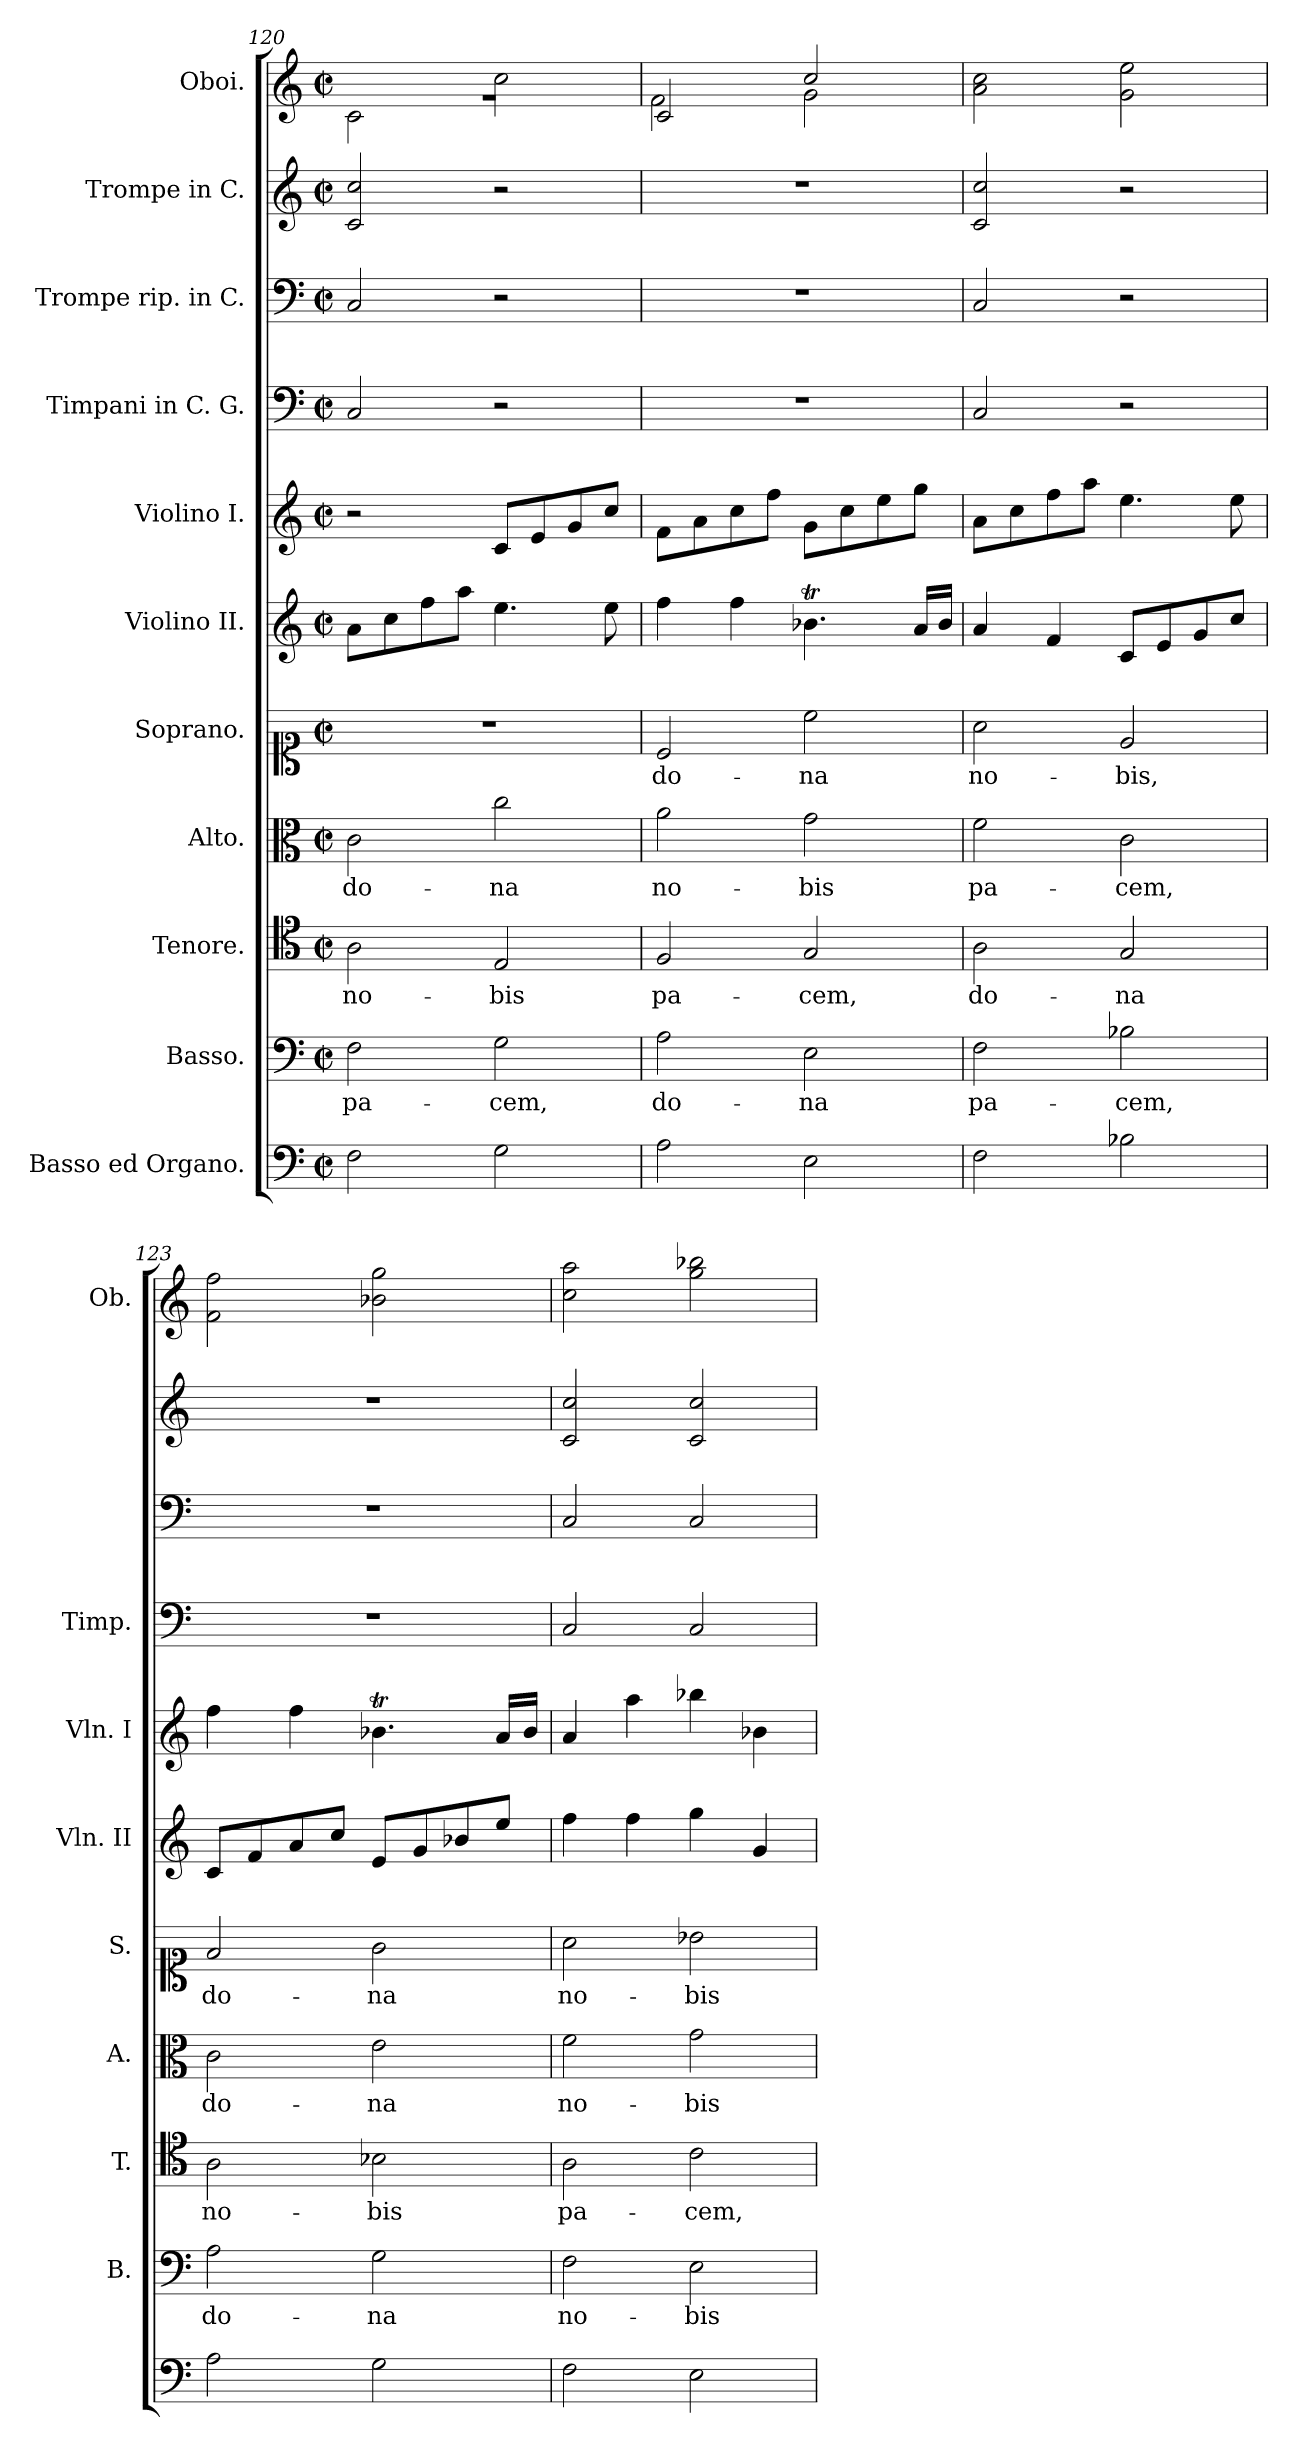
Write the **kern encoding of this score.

**kern	**kern	**text	**kern	**text	**kern	**text	**kern	**text	**kern	**kern	**kern	**kern	**kern	**kern
*part11	*part10	*part10	*part9	*part9	*part8	*part8	*part7	*part7	*part6	*part5	*part4	*part3	*part2	*part1
*staff11	*staff10	*staff10	*staff9	*staff9	*staff8	*staff8	*staff7	*staff7	*staff6	*staff5	*staff4	*staff3	*staff2	*staff1
*I"Basso ed  Organo.	*I"Basso.	*	*I"Tenore.	*	*I"Alto.	*	*I"Soprano.	*	*I"Violino II.	*I"Violino I.	*I"Timpani in C. G.	*I"Trompe rip. in C.	*I"Trompe in C.	*I"Oboi.
*	*I'B.	*	*I'T.	*	*I'A.	*	*I'S.	*	*I'Vln. II	*I'Vln. I	*I'Timp.	*	*	*I'Ob.
*clefF4	*clefF4	*	*clefC4	*	*clefC3	*	*clefC1	*	*clefG2	*clefG2	*clefF4	*clefF4	*clefG2	*clefG2
*k[]	*k[]	*	*k[]	*	*k[]	*	*k[]	*	*k[]	*k[]	*k[]	*k[]	*k[]	*k[]
*M2/2	*M2/2	*	*M2/2	*	*M2/2	*	*M2/2	*	*M2/2	*M2/2	*M2/2	*M2/2	*M2/2	*M2/2
*met(c|)	*met(c|)	*	*met(c|)	*	*met(c|)	*	*met(c|)	*	*met(c|)	*met(c|)	*met(c|)	*met(c|)	*met(c|)	*met(c|)
=120	=120	=120	=120	=120	=120	=120	=120	=120	=120	=120	=120	=120	=120	=120
!	!	!LO:LY:b	!	!LO:LY:b	!	!LO:LY:b	!	!	!	!	!	!	!	!
*	*	*	*	*	*	*	*	*	*	*	*	*	*	*^
2F\	2F\	pa-	2A\	no-	2c\	do-	1r	.	8a\L	2r	2C/	2C/	2c/ 2cc/	1rg	2c\
.	.	.	.	.	.	.	.	.	8cc\	.	.	.	.	.	.
.	.	.	.	.	.	.	.	.	8ff\	.	.	.	.	.	.
.	.	.	.	.	.	.	.	.	8aa\J	.	.	.	.	.	.
!	!	!LO:LY:b	!	!LO:LY:b	!	!LO:LY:b	!	!	!	!	!	!	!	!	!
2G\	2G\	-cem,	2E/	-bis	2cc\	-na	.	.	4.ee\	8c/L	2r	2r	2r	.	2cc\
.	.	.	.	.	.	.	.	.	.	8e/	.	.	.	.	.
.	.	.	.	.	.	.	.	.	.	8g/	.	.	.	.	.
.	.	.	.	.	.	.	.	.	8ee\	8cc/J	.	.	.	.	.
=121	=121	=121	=121	=121	=121	=121	=121	=121	=121	=121	=121	=121	=121	=121	=121
!	!	!LO:LY:b	!	!LO:LY:b	!	!LO:LY:b	!	!LO:LY:b	!	!	!	!	!	!	!
2A\	2A\	do-	2F/	pa-	2a\	no-	2c/	do-	4ff\	8f\L	1r	1r	1r	2c/	2f\
.	.	.	.	.	.	.	.	.	.	8a\	.	.	.	.	.
.	.	.	.	.	.	.	.	.	4ff\	8cc\	.	.	.	.	.
.	.	.	.	.	.	.	.	.	.	8ff\J	.	.	.	.	.
!	!	!LO:LY:b	!	!LO:LY:b	!	!LO:LY:b	!	!LO:LY:b	!	!	!	!	!	!	!
2E\	2E\	-na	2G/	-cem,	2g\	-bis	2cc\	-na	4.b-XT\	8g\L	.	.	.	2cc/	2g\
.	.	.	.	.	.	.	.	.	.	8cc\	.	.	.	.	.
.	.	.	.	.	.	.	.	.	.	8ee\	.	.	.	.	.
.	.	.	.	.	.	.	.	.	16a/LL	8gg\J	.	.	.	.	.
.	.	.	.	.	.	.	.	.	16b-/JJ	.	.	.	.	.	.
*	*	*	*	*	*	*	*	*	*	*	*	*	*	*v	*v
=122	=122	=122	=122	=122	=122	=122	=122	=122	=122	=122	=122	=122	=122	=122
!	!	!LO:LY:b	!	!LO:LY:b	!	!LO:LY:b	!	!LO:LY:b	!	!	!	!	!	!
2F\	2F\	pa-	2A\	do-	2f\	pa-	2a\	no-	4a/	8a\L	2C/	2C/	2c/ 2cc/	2a\ 2cc\
.	.	.	.	.	.	.	.	.	.	8cc\	.	.	.	.
.	.	.	.	.	.	.	.	.	4f/	8ff\	.	.	.	.
.	.	.	.	.	.	.	.	.	.	8aa\J	.	.	.	.
!	!	!LO:LY:b	!	!LO:LY:b	!	!LO:LY:b	!	!LO:LY:b	!	!	!	!	!	!
2B-X\	2B-X\	-cem,	2G/	-na	2c\	-cem,	2e/	-bis,	8c/L	4.ee\	2r	2r	2r	2g\ 2ee\
.	.	.	.	.	.	.	.	.	8e/	.	.	.	.	.
.	.	.	.	.	.	.	.	.	8g/	.	.	.	.	.
.	.	.	.	.	.	.	.	.	8cc/J	8ee\	.	.	.	.
=123	=123	=123	=123	=123	=123	=123	=123	=123	=123	=123	=123	=123	=123	=123
!	!	!LO:LY:b	!	!LO:LY:b	!	!LO:LY:b	!	!LO:LY:b	!	!	!	!	!	!
2A\	2A\	do-	2A\	no-	2c\	do-	2f/	do-	8c/L	4ff\	1r	1r	1r	2f\ 2ff\
.	.	.	.	.	.	.	.	.	8f/	.	.	.	.	.
.	.	.	.	.	.	.	.	.	8a/	4ff\	.	.	.	.
.	.	.	.	.	.	.	.	.	8cc/J	.	.	.	.	.
!	!	!LO:LY:b	!	!LO:LY:b	!	!LO:LY:b	!	!LO:LY:b	!	!	!	!	!	!
2G\	2G\	-na	2B-X\	-bis	2e\	-na	2g\	-na	8e/L	4.b-XT\	.	.	.	2b-X\ 2gg\
.	.	.	.	.	.	.	.	.	8g/	.	.	.	.	.
.	.	.	.	.	.	.	.	.	8b-X/	.	.	.	.	.
.	.	.	.	.	.	.	.	.	8ee/J	16a/LL	.	.	.	.
.	.	.	.	.	.	.	.	.	.	16b-/JJ	.	.	.	.
=124	=124	=124	=124	=124	=124	=124	=124	=124	=124	=124	=124	=124	=124	=124
!	!	!LO:LY:b	!	!LO:LY:b	!	!LO:LY:b	!	!LO:LY:b	!	!	!	!	!	!
2F\	2F\	no-	2A\	pa-	2f\	no-	2a\	no-	4ff\	4a/	2C/	2C/	2c/ 2cc/	2cc\ 2aa\
.	.	.	.	.	.	.	.	.	4ff\	4aa\	.	.	.	.
!	!	!LO:LY:b	!	!LO:LY:b	!	!LO:LY:b	!	!LO:LY:b	!	!	!	!	!	!
2E\	2E\	-bis	2c\	-cem,	2g\	-bis	2b-X\	-bis	4gg\	4bb-X\	2C/	2C/	2c/ 2cc/	2gg\ 2bb-X\
.	.	.	.	.	.	.	.	.	4g/	4b-X\	.	.	.	.
=	=	=	=	=	=	=	=	=	=	=	=	=	=	=
*-	*-	*-	*-	*-	*-	*-	*-	*-	*-	*-	*-	*-	*-	*-
